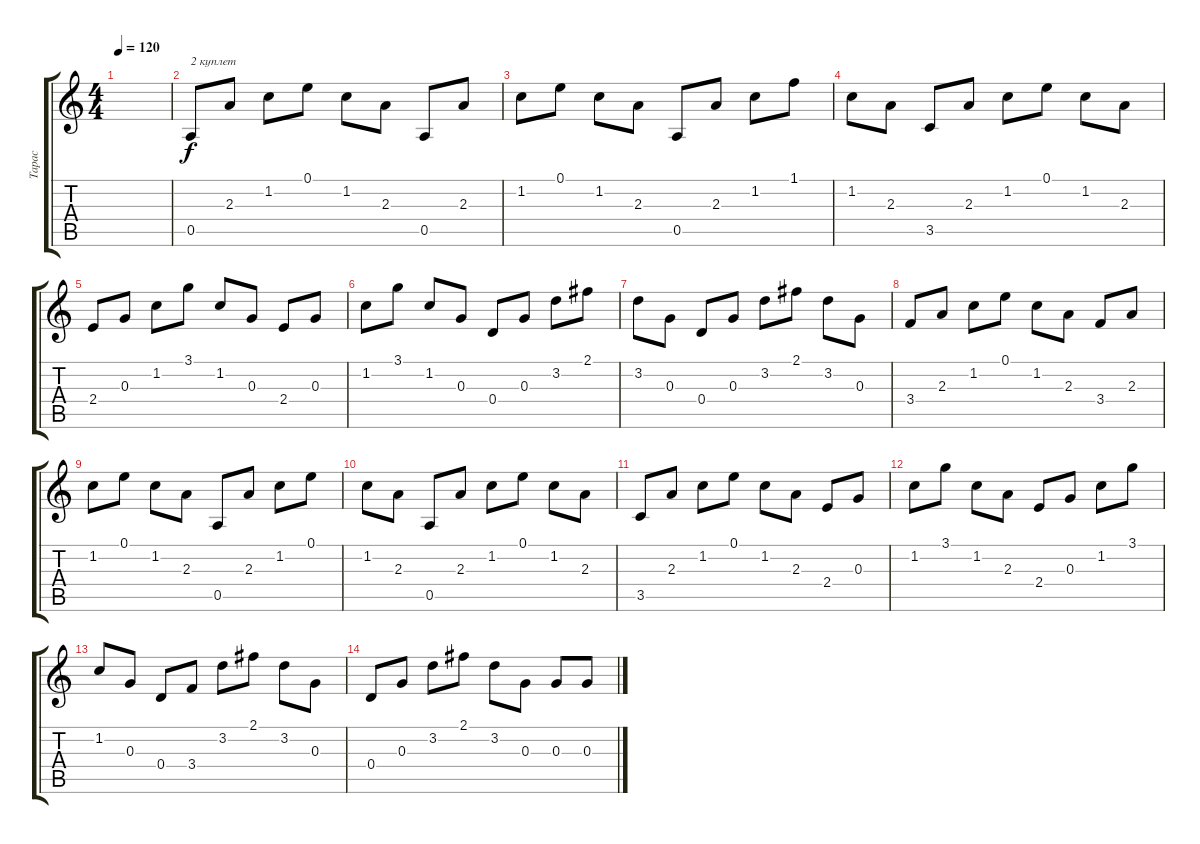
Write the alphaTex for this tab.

\track ("Тарас" "Тарас") {instrument overdrivenguitar}
\staff {score tabs}
\tuning (E4 B3 G3 D3 A2 E2) {hide}
\ts (4 4)
\tempo 120
\clef g2
\ks c
|
0.5.8{txt "2 куплет"} 2.3.8 1.2.8 0.1.8 1.2.8 2.3.8 0.5.8 2.3.8 |
1.2.8 0.1.8 1.2.8 2.3.8 0.5.8 2.3.8 1.2.8 1.1.8 |
1.2.8 2.3.8 3.5.8 2.3.8 1.2.8 0.1.8 1.2.8 2.3.8 |
2.4.8 0.3.8 1.2.8 3.1.8 1.2.8 0.3.8 2.4.8 0.3.8 |
1.2.8 3.1.8 1.2.8 0.3.8 0.4.8 0.3.8 3.2.8 2.1.8 |
3.2.8 0.3.8 0.4.8 0.3.8 3.2.8 2.1.8 3.2.8 0.3.8 |
3.4.8 2.3.8 1.2.8 0.1.8 1.2.8 2.3.8 3.4.8 2.3.8 |
1.2.8 0.1.8 1.2.8 2.3.8 0.5.8 2.3.8 1.2.8 0.1.8 |
1.2.8 2.3.8 0.5.8 2.3.8 1.2.8 0.1.8 1.2.8 2.3.8 |
3.5.8 2.3.8 1.2.8 0.1.8 1.2.8 2.3.8 2.4.8 0.3.8 |
1.2.8 3.1.8 1.2.8 2.3.8 2.4.8 0.3.8 1.2.8 3.1.8 |
1.2.8 0.3.8 0.4.8 3.4.8 3.2.8 2.1.8 3.2.8 0.3.8 |
0.4.8 0.3.8 3.2.8 2.1.8 3.2.8 0.3.8 0.3.8 0.3.8
